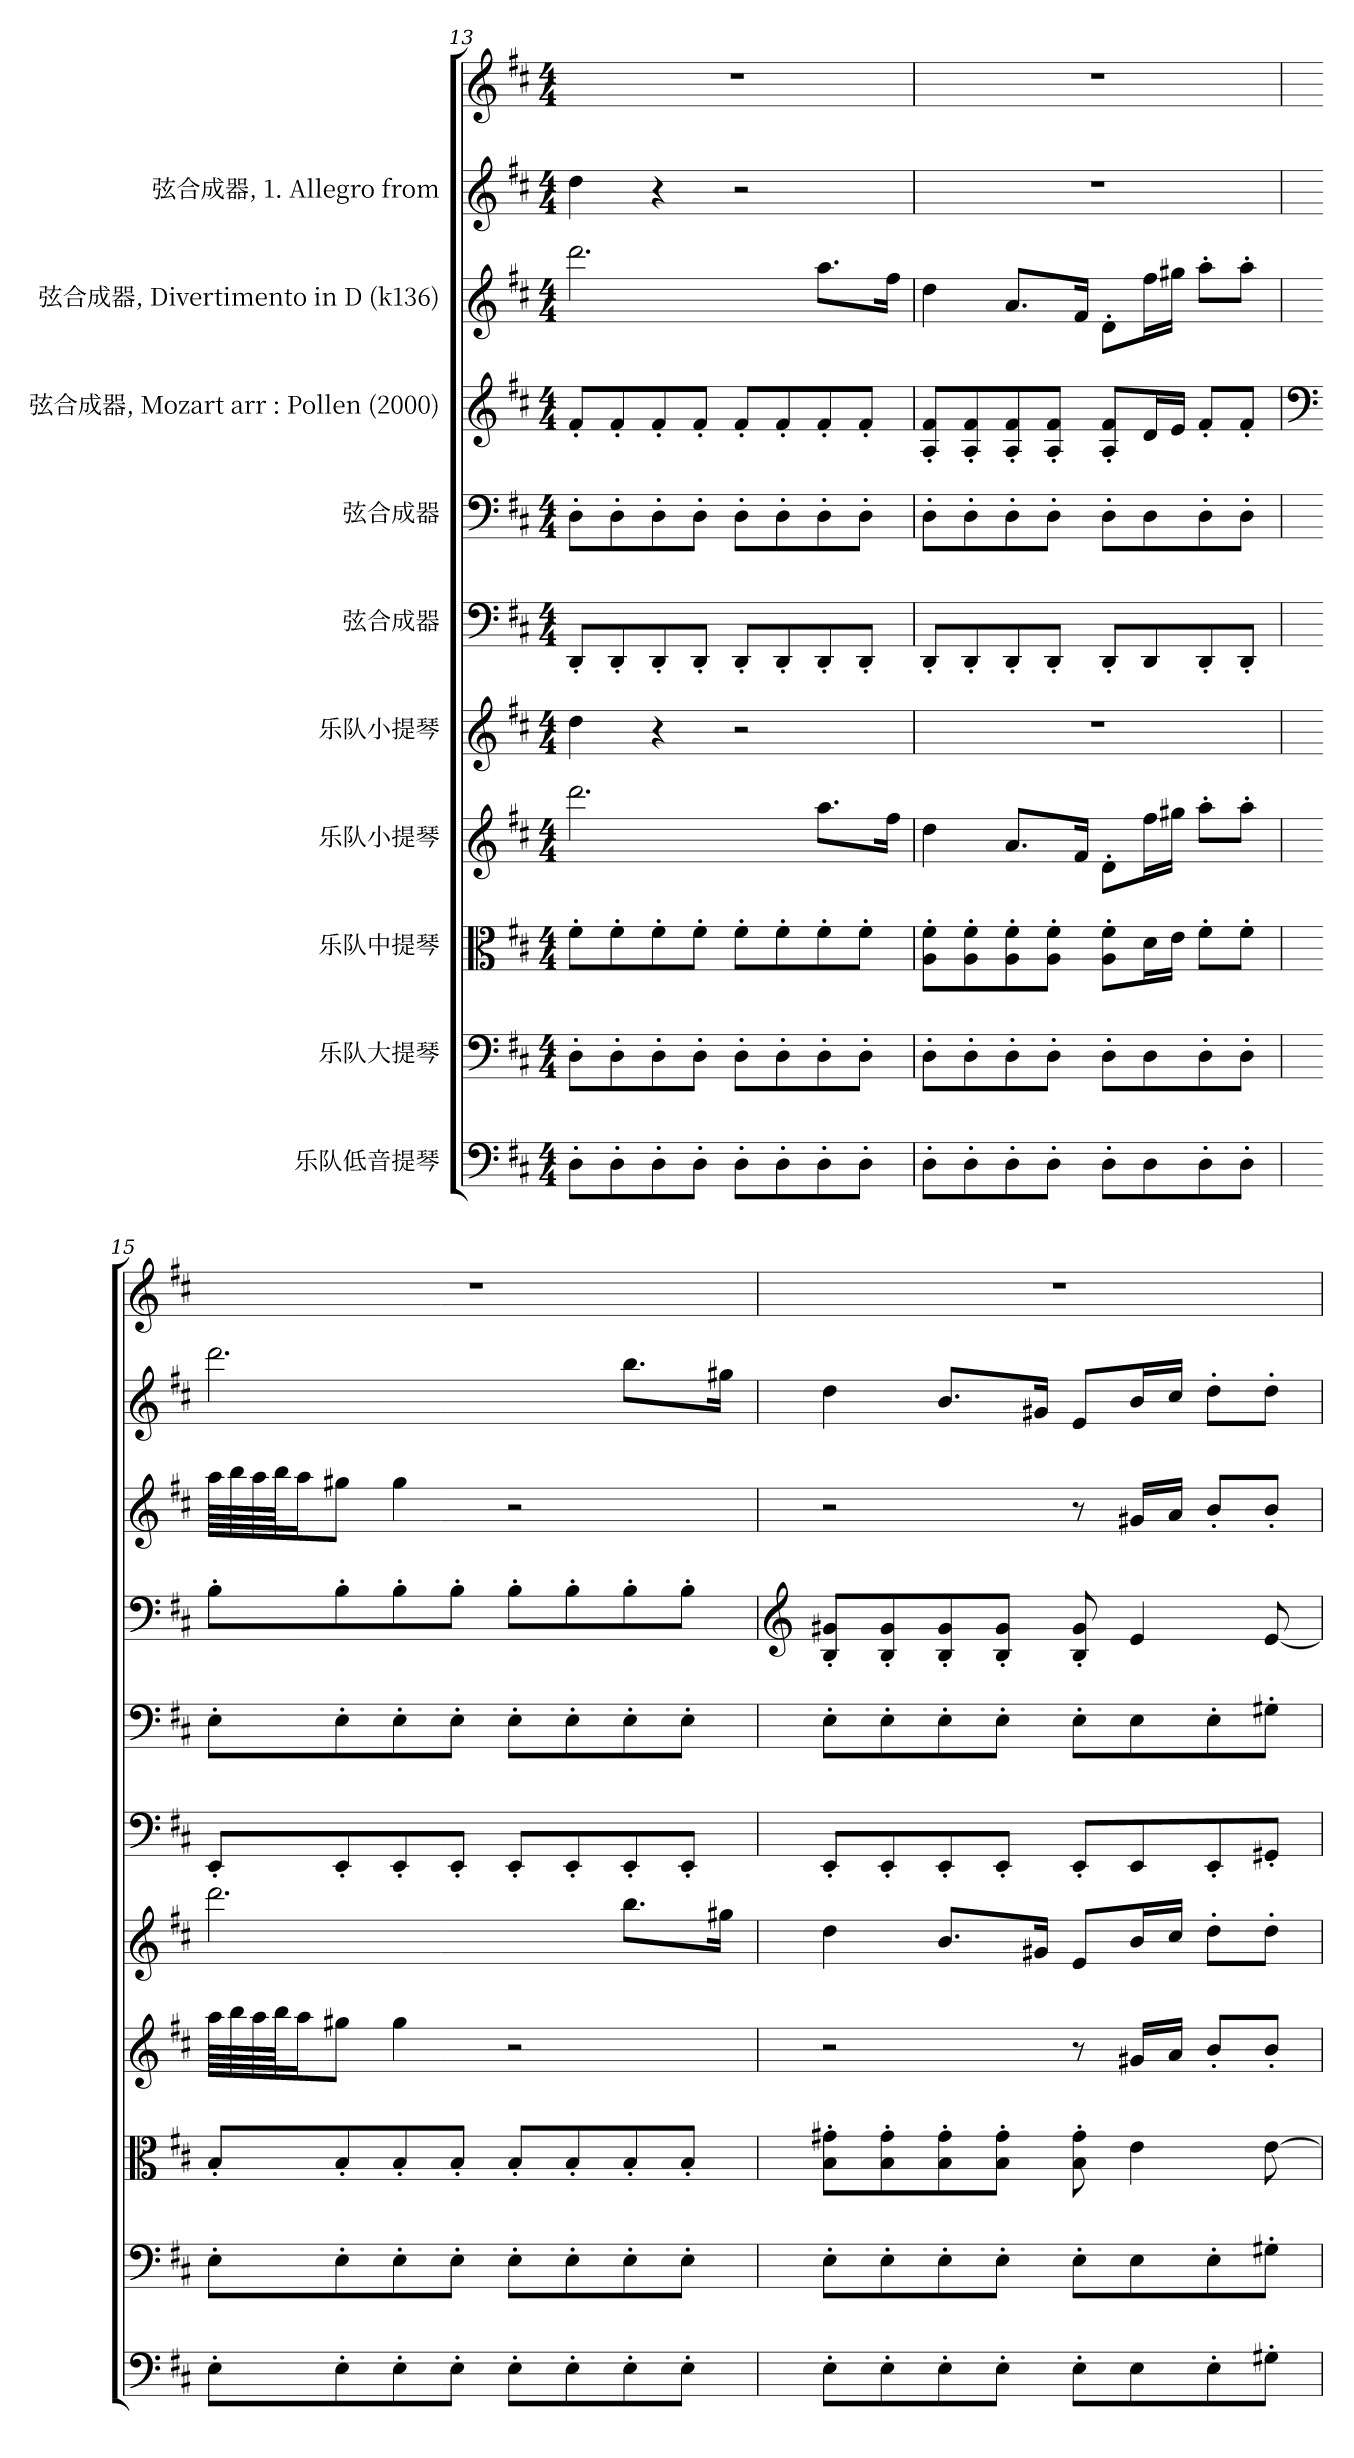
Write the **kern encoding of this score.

**kern	**kern	**kern	**kern	**kern	**kern	**kern	**kern	**kern	**kern	**kern
*part10	*part9	*part8	*part7	*part6	*part5	*part4	*part3	*part2	*part1	*part1
*staff11	*staff10	*staff9	*staff8	*staff7	*staff6	*staff5	*staff4	*staff3	*staff2	*staff1
*I"乐队低音提琴	*I"乐队大提琴	*I"乐队中提琴	*I"乐队小提琴	*I"乐队小提琴	*I"弦合成器	*I"弦合成器	*I"弦合成器, Mozart arr : Pollen (2000)	*I"弦合成器, Divertimento in D (k136)	*I"弦合成器, 1. Allegro from	*
!!LO:PB:g=z
*clefF4	*clefF4	*clefC3	*clefG2	*clefG2	*clefF4	*clefF4	*clefG2	*clefG2	*clefG2	*clefG2
*ITrd7c12	*	*	*	*	*	*	*	*	*	*
*k[f#c#]	*k[f#c#]	*k[f#c#]	*k[f#c#]	*k[f#c#]	*k[f#c#]	*k[f#c#]	*k[f#c#]	*k[f#c#]	*k[f#c#]	*k[f#c#]
*M4/4	*M4/4	*M4/4	*M4/4	*M4/4	*M4/4	*M4/4	*M4/4	*M4/4	*M4/4	*M4/4
=13	=13	=13	=13	=13	=13	=13	=13	=13	=13	=13
8DD'\L	8D'\L	8f#'\L	2.ddd\	4dd\	8DD'/L	8D'\L	8f#'/L	2.ddd\	4dd\	1r
8DD'\	8D'\	8f#'\	.	.	8DD'/	8D'\	8f#'/	.	.	.
8DD'\	8D'\	8f#'\	.	4r	8DD'/	8D'\	8f#'/	.	4r	.
8DD'\J	8D'\J	8f#'\J	.	.	8DD'/J	8D'\J	8f#'/J	.	.	.
8DD'\L	8D'\L	8f#'\L	.	2r	8DD'/L	8D'\L	8f#'/L	.	2r	.
8DD'\	8D'\	8f#'\	.	.	8DD'/	8D'\	8f#'/	.	.	.
8DD'\	8D'\	8f#'\	8.aa\L	.	8DD'/	8D'\	8f#'/	8.aa\L	.	.
8DD'\J	8D'\J	8f#'\J	.	.	8DD'/J	8D'\J	8f#'/J	.	.	.
.	.	.	16ff#\Jk	.	.	.	.	16ff#\Jk	.	.
=14	=14	=14	=14	=14	=14	=14	=14	=14	=14	=14
8DD'\L	8D'\L	8A\' 8f#\'L	4dd\	1r	8DD'/L	8D'\L	8A/' 8f#/'L	4dd\	1r	1r
8DD'\	8D'\	8A\' 8f#\'	.	.	8DD'/	8D'\	8A/' 8f#/'	.	.	.
8DD'\	8D'\	8A\' 8f#\'	8.a/L	.	8DD'/	8D'\	8A/' 8f#/'	8.a/L	.	.
8DD'\J	8D'\J	8A\' 8f#\'J	.	.	8DD'/J	8D'\J	8A/' 8f#/'J	.	.	.
.	.	.	16f#/Jk	.	.	.	.	16f#/Jk	.	.
8DD'\L	8D'\L	8A\' 8f#\'L	8d'\L	.	8DD'/L	8D'\L	8A/' 8f#/'L	8d'\L	.	.
8DD\	8D\	16d\L	16ff#\L	.	8DD/	8D\	16d/L	16ff#\L	.	.
.	.	16e\JJ	16gg#X\JJ	.	.	.	16e/JJ	16gg#X\JJ	.	.
8DD'\	8D'\	8f#'\L	8aa'\L	.	8DD'/	8D'\	8f#'/L	8aa'\L	.	.
8DD'\J	8D'\J	8f#'\J	8aa'\J	.	8DD'/J	8D'\J	8f#'/J	8aa'\J	.	.
!!LO:PB:g=z
=15	=15	=15	=15	=15	=15	=15	=15	=15	=15	=15
*	*	*	*	*	*	*	*clefF4	*	*	*
8EE'\L	8E'\L	8B'/L	64aa\LLLL	2.ddd\	8EE'/L	8E'\L	8B'\L	64aa\LLLL	2.ddd\	1r
.	.	.	64bb\	.	.	.	.	64bb\	.	.
.	.	.	64aa\	.	.	.	.	64aa\	.	.
.	.	.	64bb\JJ	.	.	.	.	64bb\JJ	.	.
.	.	.	16aa\J	.	.	.	.	16aa\J	.	.
8EE'\	8E'\	8B'/	8gg#X\J	.	8EE'/	8E'\	8B'\	8gg#X\J	.	.
8EE'\	8E'\	8B'/	4gg#\	.	8EE'/	8E'\	8B'\	4gg#\	.	.
8EE'\J	8E'\J	8B'/J	.	.	8EE'/J	8E'\J	8B'\J	.	.	.
8EE'\L	8E'\L	8B'/L	2r	.	8EE'/L	8E'\L	8B'\L	2r	.	.
8EE'\	8E'\	8B'/	.	.	8EE'/	8E'\	8B'\	.	.	.
8EE'\	8E'\	8B'/	.	8.bb\L	8EE'/	8E'\	8B'\	.	8.bb\L	.
8EE'\J	8E'\J	8B'/J	.	.	8EE'/J	8E'\J	8B'\J	.	.	.
.	.	.	.	16gg#X\Jk	.	.	.	.	16gg#X\Jk	.
=16	=16	=16	=16	=16	=16	=16	=16	=16	=16	=16
*	*	*	*	*	*	*	*clefG2	*	*	*
8EE'\L	8E'\L	8B\' 8g#X\'L	2r	4dd\	8EE'/L	8E'\L	8B/' 8g#X/'L	2r	4dd\	1r
8EE'\	8E'\	8B\' 8g#\'	.	.	8EE'/	8E'\	8B/' 8g#/'	.	.	.
8EE'\	8E'\	8B\' 8g#\'	.	8.b/L	8EE'/	8E'\	8B/' 8g#/'	.	8.b/L	.
8EE'\J	8E'\J	8B\' 8g#\'J	.	.	8EE'/J	8E'\J	8B/' 8g#/'J	.	.	.
.	.	.	.	16g#X/Jk	.	.	.	.	16g#X/Jk	.
8EE'\L	8E'\L	8B\' 8g#\'	8r	8e/L	8EE'/L	8E'\L	8B/' 8g#/'	8r	8e/L	.
8EE\	8E\	4e\	16g#X/LL	16b/L	8EE/	8E\	4e/	16g#X/LL	16b/L	.
.	.	.	16a/JJ	16cc#/JJ	.	.	.	16a/JJ	16cc#/JJ	.
8EE'\	8E'\	.	8b'/L	8dd'\L	8EE'/	8E'\	.	8b'/L	8dd'\L	.
8GG#X'\J	8G#X'\J	[8e\	8b'/J	8dd'\J	8GG#X'/J	8G#X'\J	[8e/	8b'/J	8dd'\J	.
=	=	=	=	=	=	=	=	=	=	=
*-	*-	*-	*-	*-	*-	*-	*-	*-	*-	*-
